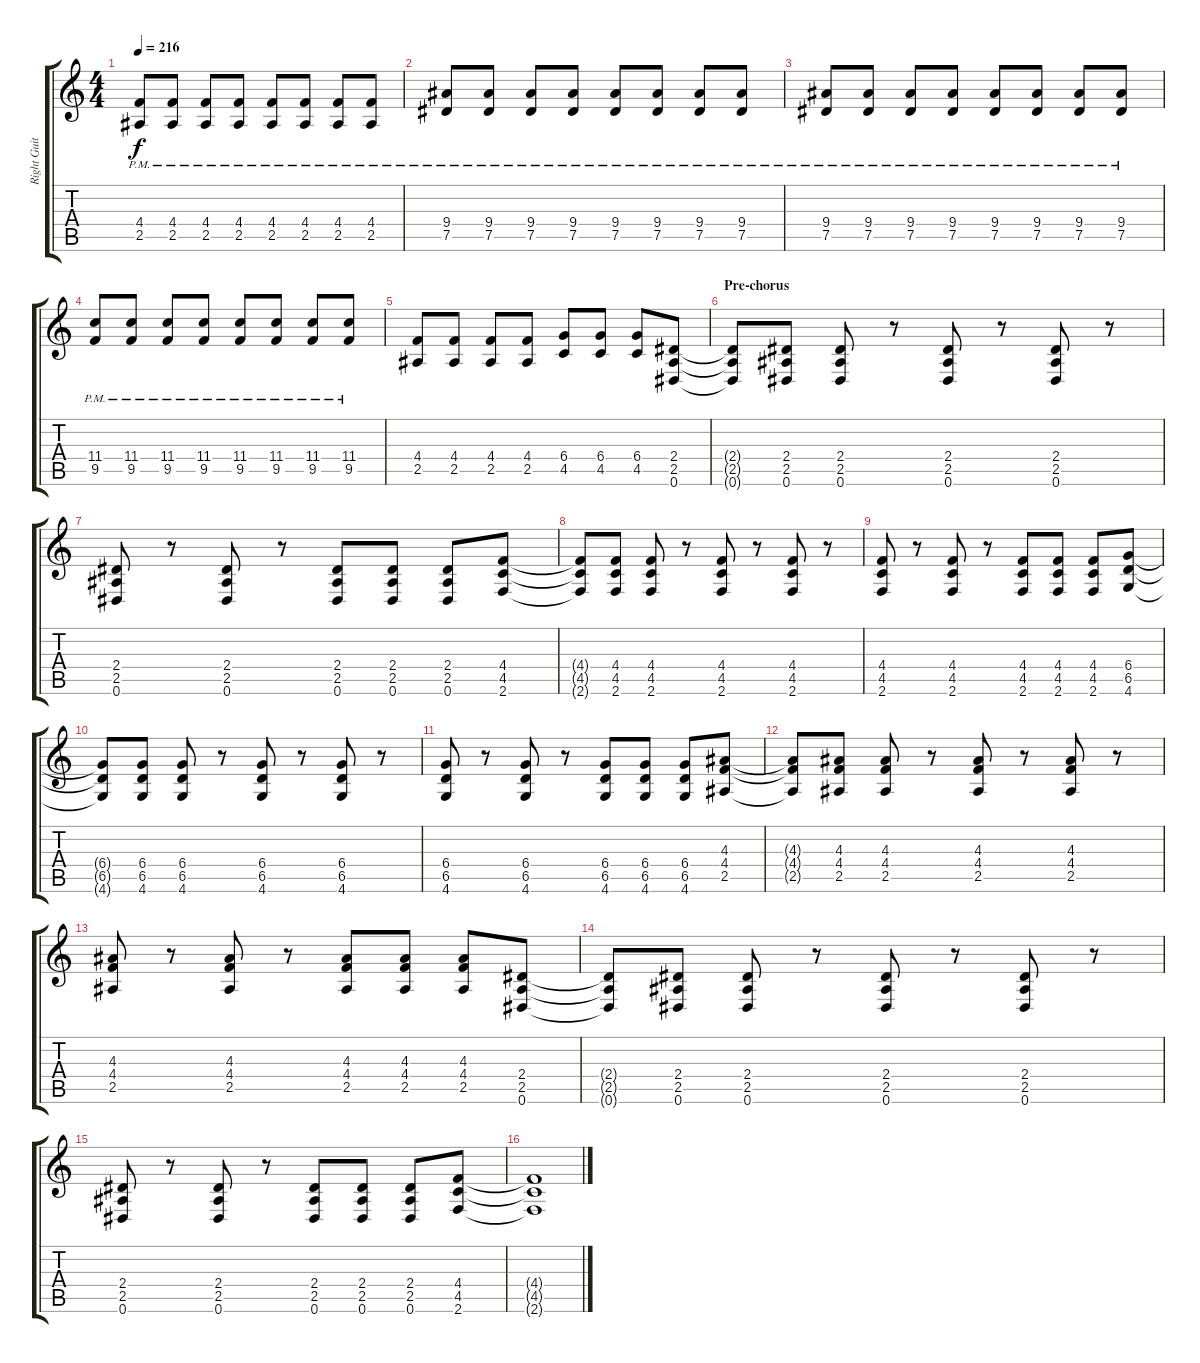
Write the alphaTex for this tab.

\track ("Right Guitar" "Right Guit") {instrument distortionguitar}
\staff {score tabs}
\tuning (Eb4 Bb3 Gb3 Db3 Ab2 Eb2) {hide}
\ts (4 4)
\tempo 216
\clef g2
\ks c
(4.4{pm} 2.5{pm}).8{dy f} (4.4{pm} 2.5{pm}).8 (4.4{pm} 2.5{pm}).8 (4.4{pm} 2.5{pm}).8 (4.4{pm} 2.5{pm}).8 (4.4{pm} 2.5{pm}).8 (4.4{pm} 2.5{pm}).8 (4.4{pm} 2.5{pm}).8 |
(9.4{pm} 7.5{pm}).8 (9.4{pm} 7.5{pm}).8 (9.4{pm} 7.5{pm}).8 (9.4{pm} 7.5{pm}).8 (9.4{pm} 7.5{pm}).8 (9.4{pm} 7.5{pm}).8 (9.4{pm} 7.5{pm}).8 (9.4{pm} 7.5{pm}).8 |
(9.4{pm} 7.5{pm}).8 (9.4{pm} 7.5{pm}).8 (9.4{pm} 7.5{pm}).8 (9.4{pm} 7.5{pm}).8 (9.4{pm} 7.5{pm}).8 (9.4{pm} 7.5{pm}).8 (9.4{pm} 7.5{pm}).8 (9.4{pm} 7.5{pm}).8 |
(11.4{pm} 9.5{pm}).8 (11.4{pm} 9.5{pm}).8 (11.4{pm} 9.5{pm}).8 (11.4{pm} 9.5{pm}).8 (11.4{pm} 9.5{pm}).8 (11.4{pm} 9.5{pm}).8 (11.4{pm} 9.5{pm}).8 (11.4{pm} 9.5{pm}).8 |
(4.4 2.5).8 (4.4 2.5).8 (4.4 2.5).8 (4.4 2.5).8 (6.4 4.5).8 (6.4 4.5).8 (6.4 4.5).8 (2.4 2.5 0.6).8 |
\section ("" "Pre-chorus")
(2.4{t} 2.5{t} 0.6{t}).8 (2.4 2.5 0.6).8 (2.4 2.5 0.6).8 r.8 (2.4 2.5 0.6).8 r.8 (2.4 2.5 0.6).8 r.8 |
(2.4 2.5 0.6).8 r.8 (2.4 2.5 0.6).8 r.8 (2.4 2.5 0.6).8 (2.4 2.5 0.6).8 (2.4 2.5 0.6).8 (4.4 4.5 2.6).8 |
(4.4{t} 4.5{t} 2.6{t}).8 (4.4 4.5 2.6).8 (4.4 4.5 2.6).8 r.8 (4.4 4.5 2.6).8 r.8 (4.4 4.5 2.6).8 r.8 |
(4.4 4.5 2.6).8 r.8 (4.4 4.5 2.6).8 r.8 (4.4 4.5 2.6).8 (4.4 4.5 2.6).8 (4.4 4.5 2.6).8 (6.4 6.5 4.6).8 |
(6.4{t} 6.5{t} 4.6{t}).8 (6.4 6.5 4.6).8 (6.4 6.5 4.6).8 r.8 (6.4 6.5 4.6).8 r.8 (6.4 6.5 4.6).8 r.8 |
(6.4 6.5 4.6).8 r.8 (6.4 6.5 4.6).8 r.8 (6.4 6.5 4.6).8 (6.4 6.5 4.6).8 (6.4 6.5 4.6).8 (4.3 4.4 2.5).8 |
(4.3{t} 4.4{t} 2.5{t}).8 (4.3 4.4 2.5).8 (4.3 4.4 2.5).8 r.8 (4.3 4.4 2.5).8 r.8 (4.3 4.4 2.5).8 r.8 |
(4.3 4.4 2.5).8 r.8 (4.3 4.4 2.5).8 r.8 (4.3 4.4 2.5).8 (4.3 4.4 2.5).8 (4.3 4.4 2.5).8 (2.4 2.5 0.6).8 |
(2.4{t} 2.5{t} 0.6{t}).8 (2.4 2.5 0.6).8 (2.4 2.5 0.6).8 r.8 (2.4 2.5 0.6).8 r.8 (2.4 2.5 0.6).8 r.8 |
(2.4 2.5 0.6).8 r.8 (2.4 2.5 0.6).8 r.8 (2.4 2.5 0.6).8 (2.4 2.5 0.6).8 (2.4 2.5 0.6).8 (4.4 4.5 2.6).8 |
(4.4{t} 4.5{t} 2.6{t}).1
